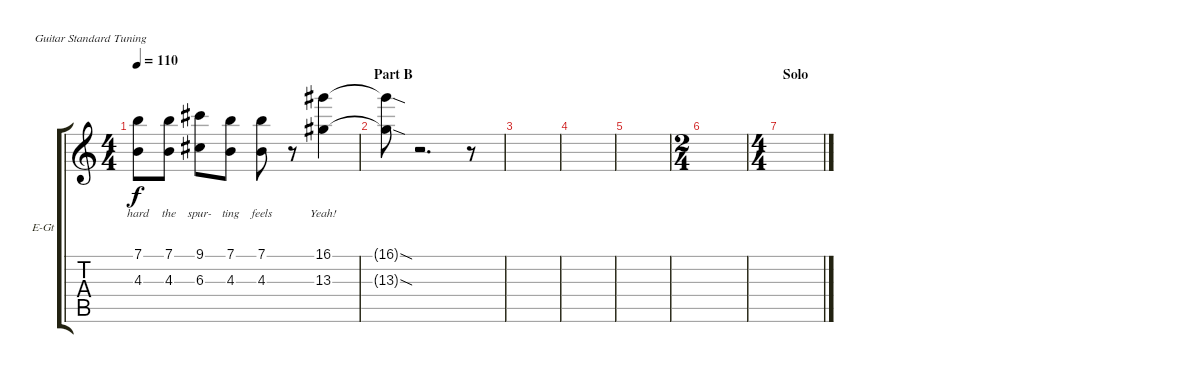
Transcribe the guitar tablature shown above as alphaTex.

\defaultSystemsLayout 4
\bracketExtendMode groupsimilarinstruments
\firstSystemTrackNameOrientation horizontal
\otherSystemsTrackNameOrientation horizontal
\track ("Vocals" "E-Gt") {instrument distortionguitar}
\staff {score tabs}
\tuning (E4 B3 G3 D3 A2 E2)
\ts (4 4)
\tempo 110
\clef g2
\scale
0.333333
\ks c
(7.1 4.3).8{lyrics (0 "hard") lyrics (1 "") lyrics (2 "") lyrics (3 "") lyrics (4 "") dy f} (7.1 4.3).8{lyrics (0 "the") lyrics (1 "") lyrics (2 "") lyrics (3 "") lyrics (4 "")} (9.1 6.3).8{lyrics (0 "spur-") lyrics (1 "") lyrics (2 "") lyrics (3 "") lyrics (4 "")} (7.1 4.3).8{lyrics (0 "ting") lyrics (1 "") lyrics (2 "") lyrics (3 "") lyrics (4 "")} (7.1 4.3).8{lyrics (0 "feels") lyrics (1 "") lyrics (2 "") lyrics (3 "") lyrics (4 "")} r.8 (16.1 13.3).4{lyrics (0 "Yeah!") lyrics (1 "") lyrics (2 "") lyrics (3 "") lyrics (4 "")} |
\section ("" "Part B")
\scale
0.333333 (13.3{sod t} 16.1{sod t}).8{lyrics (0 "") lyrics (1 "") lyrics (2 "") lyrics (3 "") lyrics (4 "")} r.2{d} r.8 |
\scale
0.333333 |
\scale
0.333333 |
\scale
0.333333 |
\ts (2 4)
\scale
0.39527 |
\ts (4 4)
\section ("" "Solo")
\scale
0.39527 |
\scale
0.209459 |
\scale
0.333333 |
\scale
0.333333 |
\scale
0.333333 |
\scale
0.333333 |
\scale
0.333333 |
\scale
0.333333 |
\scale
0.333333 |
\scale
0.333333
